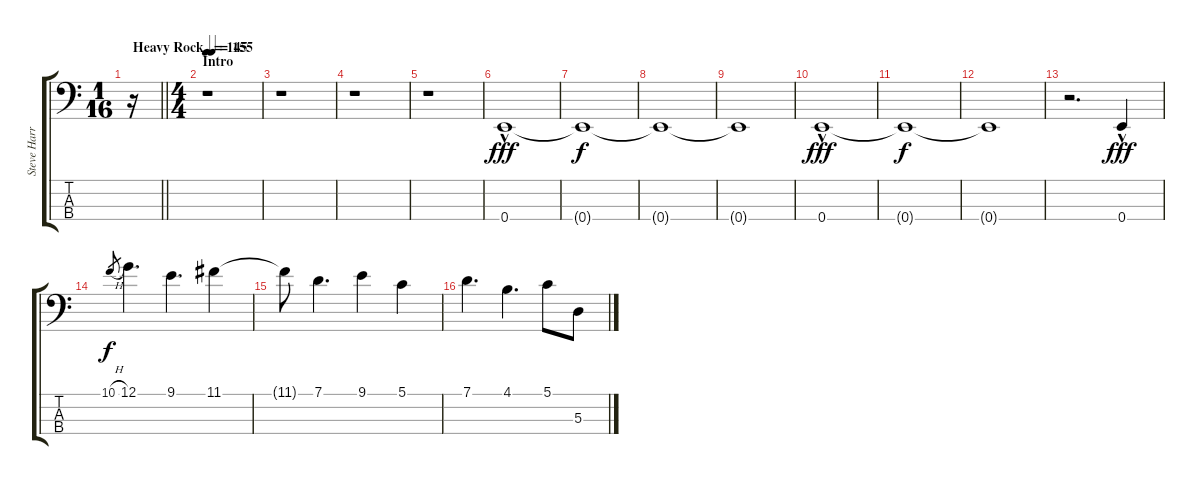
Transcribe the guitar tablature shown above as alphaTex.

\track ("Steve Harris" "Steve Harr") {instrument electricbassfinger}
\staff {score tabs}
\tuning (G2 D2 A1 E1) {hide}
\ts (1 16)
\tempo (155 "Heavy Rock")
\clef f4
\barLineRight lightlight
\ks c
r.16{dy fff instrument electricbassfinger} |
\ts (4 4)
\section ("" "Intro")
\tempo 145
r.1 |
r.1 |
r.1 |
r.1 |
0.4{hac}.1 |
0.4{t}.1{dy f} |
0.4{t}.1 |
0.4{t}.1 |
0.4{hac}.1{dy fff} |
0.4{t}.1{dy f} |
0.4{t}.1 |
r.2{d} 0.4{hac}.4{dy fff} |
10.1{h}.8{gr dy f} 12.1.4{d} 9.1.4{d} 11.1.4 |
11.1{t}.8 7.1.4{d} 9.1.4 5.1.4 |
7.1.4{d} 4.1.4{d} 5.1.8 5.3.8
